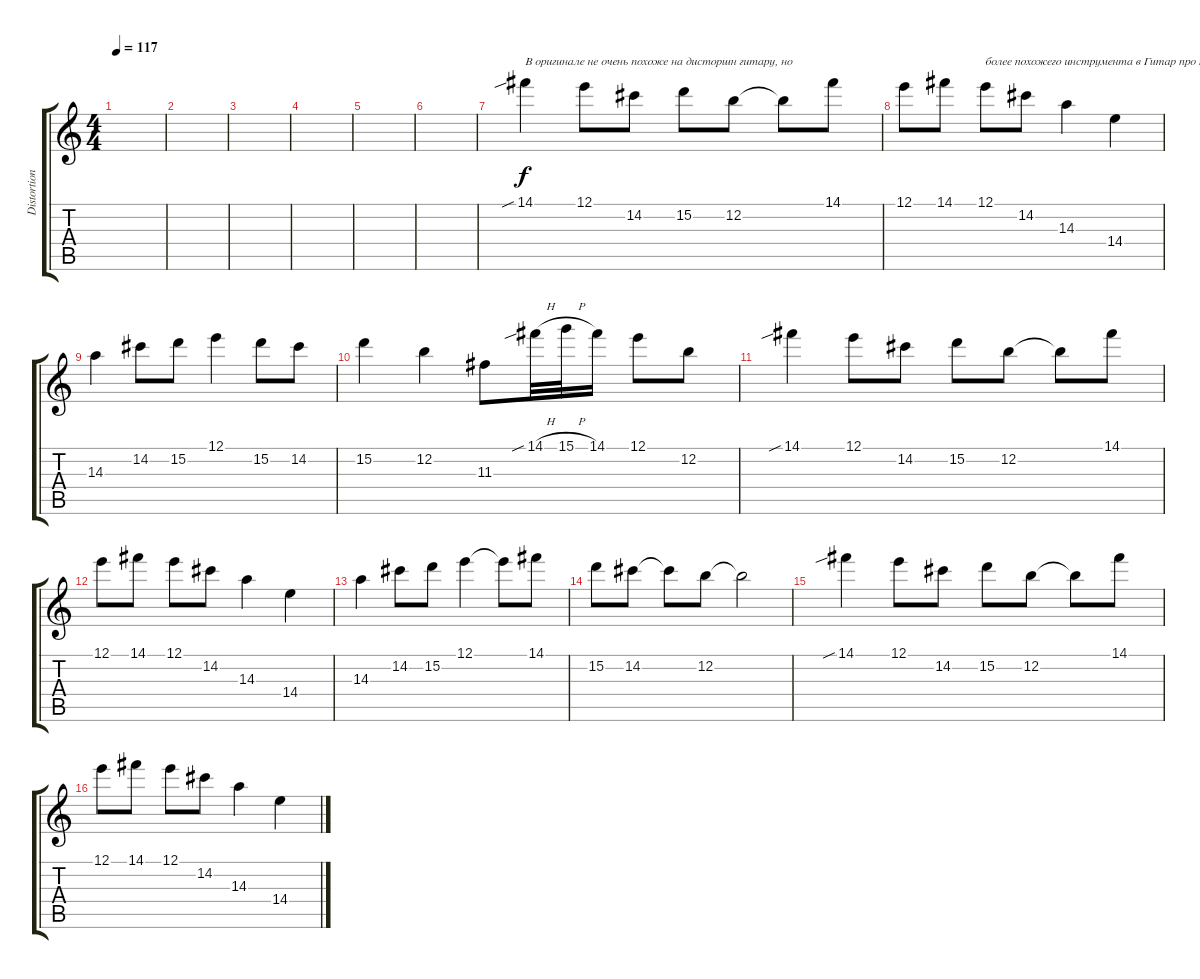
\track ("Distortion" "Distortion") {instrument distortionguitar}
\staff {score tabs}
\tuning (E4 B3 G3 D3 A2 E2) {hide}
\ts (4 4)
\tempo 117
\clef g2
\ks c
|
|
|
|
|
|
14.1{sib}.4{txt "В оригинале не очень похоже на дисторшн гитару, но" volume 9} 12.1.8 14.2.8 15.2.8 12.2.8 12.2{t}.8 14.1.8 |
12.1.8 14.1.8 12.1.8{txt "более похожего инструмента в Гитар про не нашел"} 14.2.8 14.3.4 14.4.4 |
14.3.4 14.2.8 15.2.8 12.1.4 15.2.8 14.2.8 |
15.2.4 12.2.4 11.3.8 14.1{sib h}.32 15.1{h}.32 14.1.16 12.1.8 12.2.8 |
14.1{sib}.4 12.1.8 14.2.8 15.2.8 12.2.8 12.2{t}.8 14.1.8 |
12.1.8 14.1.8 12.1.8 14.2.8 14.3.4 14.4.4 |
14.3.4 14.2.8 15.2.8 12.1.4 12.1{t}.8 14.1.8 |
15.2.8 14.2.8 14.2{t}.8 12.2.8 12.2{t}.2 |
14.1{sib}.4 12.1.8 14.2.8 15.2.8 12.2.8 12.2{t}.8 14.1.8 |
12.1.8 14.1.8 12.1.8 14.2.8 14.3.4 14.4.4
